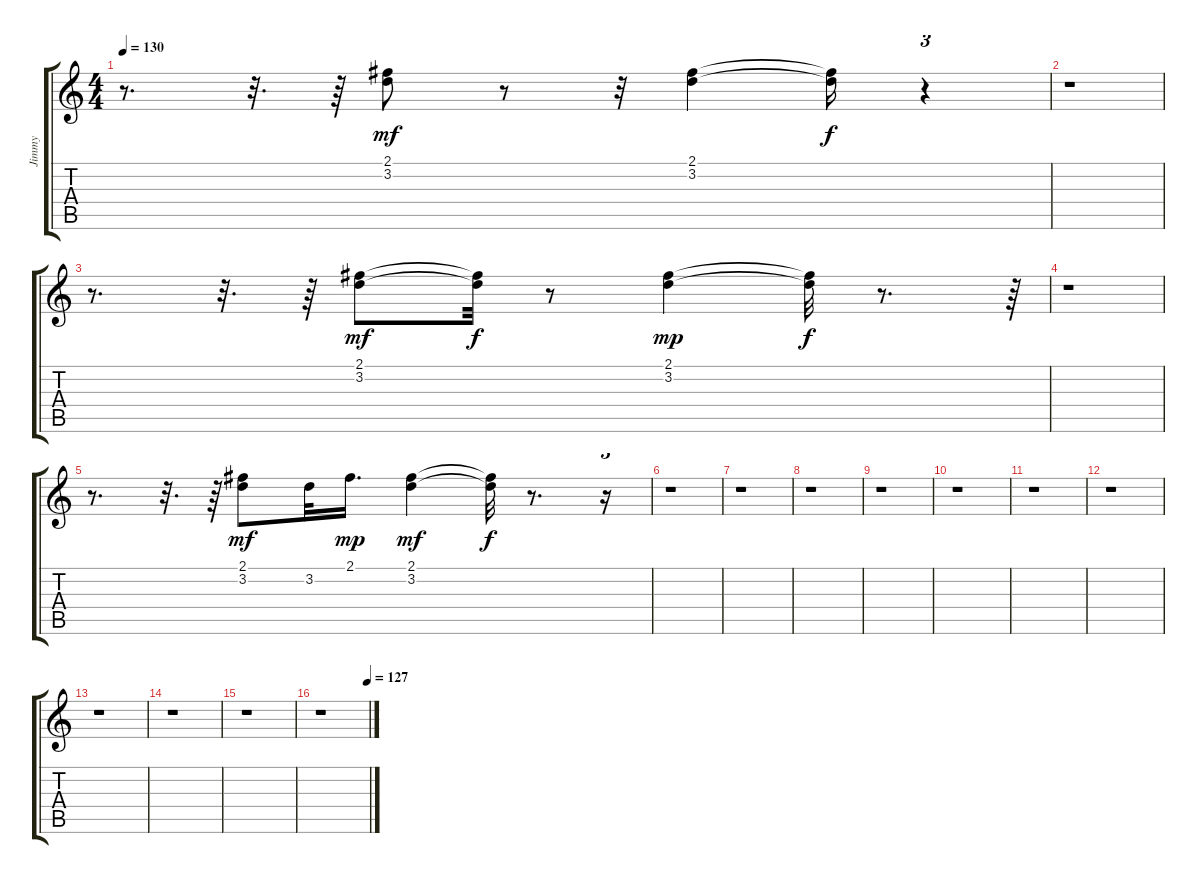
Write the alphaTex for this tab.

\track ("Jimmy" "Jimmy") {instrument acousticguitarsteel}
\staff {score tabs}
\tuning (E4 B3 G3 D3 A2 E2) {hide}
\ts (4 4)
\tempo 130
\clef g2
\ks c
r.8{d dy f} r.32{d} r.64 (2.1 3.2).8{dy mf} r.8 r.32 (2.1 3.2).4 (2.1{t} 3.2{t}).16{dy f} r.4{tu (3 2)} |
r.1 |
r.8{d} r.32{d} r.64 (2.1 3.2).8{dy mf} (2.1{t} 3.2{t}).32{dy f} r.8 (2.1 3.2).4{dy mp} (2.1{t} 3.2{t}).32{dy f} r.8{d} r.64{tu (3 2)} |
r.1 |
r.8{d} r.32{d} r.64 (2.1 3.2).8{dy mf} 3.2.32 2.1.16{d dy mp} (2.1 3.2).4{dy mf} (2.1{t} 3.2{t}).32{dy f} r.8{d} r.16{tu (3 2)} |
r.1 |
r.1 |
r.1 |
r.1 |
r.1 |
r.1 |
r.1 |
r.1 |
r.1 |
r.1 |
\tempo (127 0.9791666666666666)
r.1
